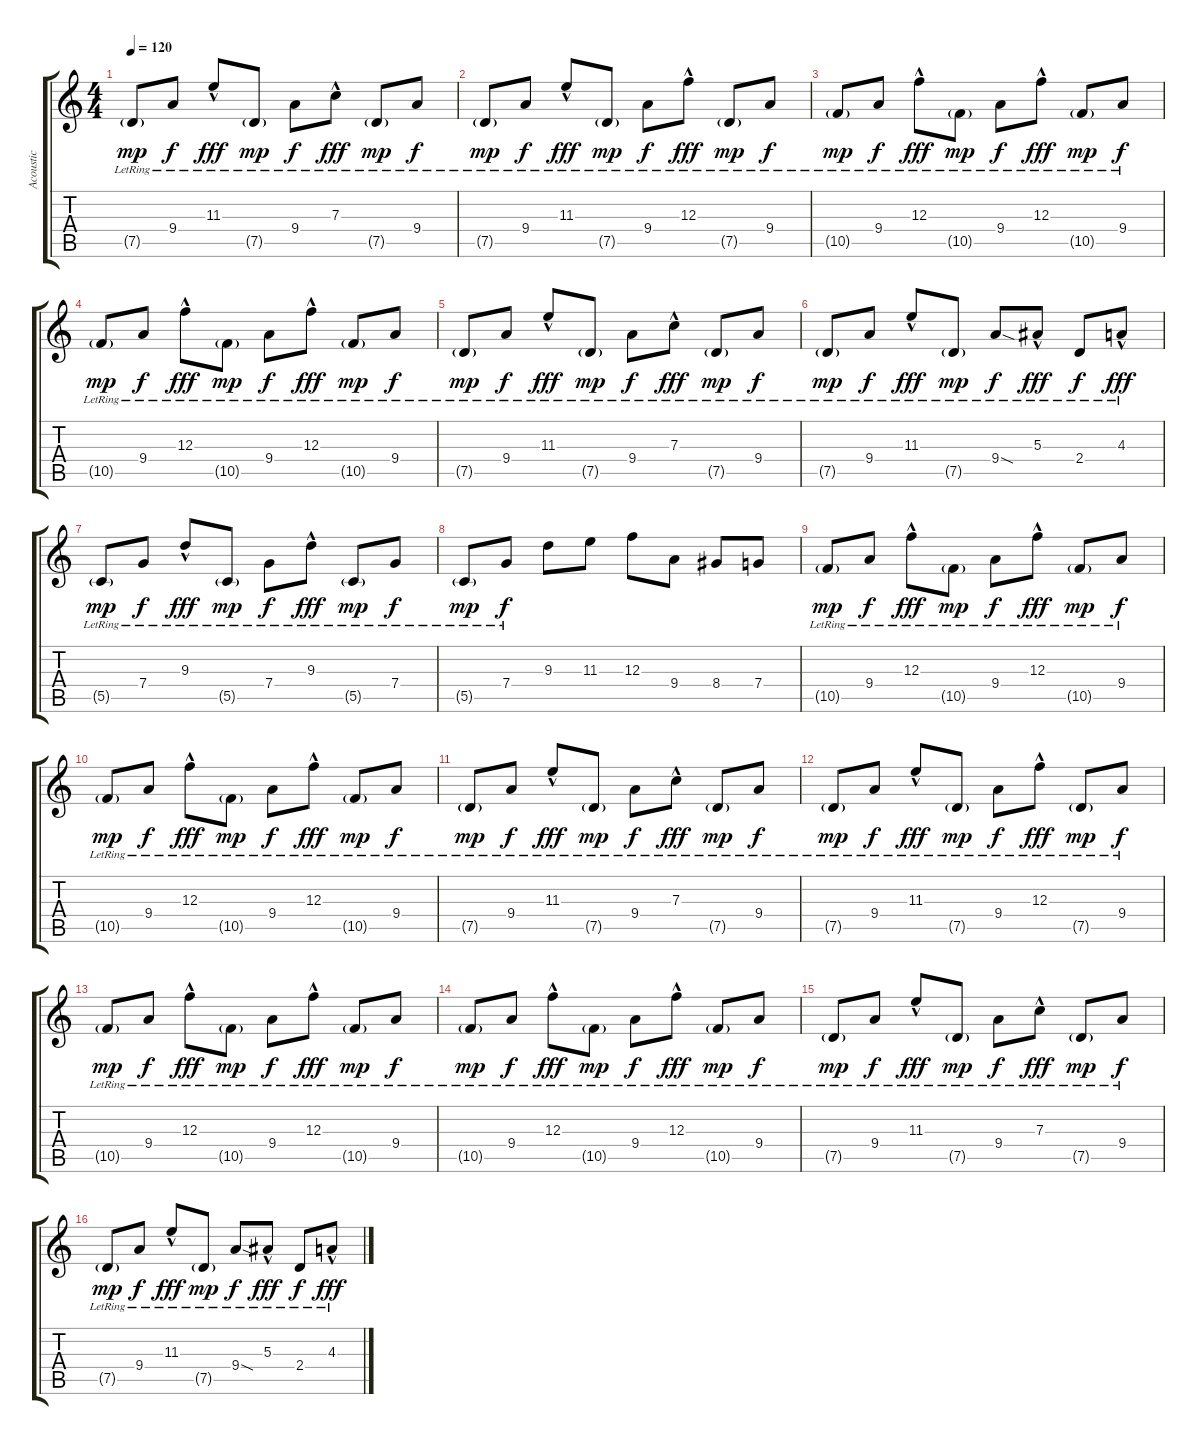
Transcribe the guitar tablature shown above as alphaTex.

\track ("Acoustic" "Acoustic") {instrument acousticguitarsteel}
\staff {score tabs}
\tuning (D4 A3 F3 C3 G2 D2) {hide}
\ts (4 4)
\tempo 120
\clef g2
\ks c
7.5{g lr}.8{dy mp} 9.4{lr}.8{dy f} 11.3{hac lr}.8{dy fff} 7.5{g lr}.8{dy mp} 9.4{lr}.8{dy f} 7.3{hac lr}.8{dy fff} 7.5{g lr}.8{dy mp} 9.4{lr}.8{dy f} |
7.5{g lr}.8{dy mp} 9.4{lr}.8{dy f} 11.3{hac lr}.8{dy fff} 7.5{g lr}.8{dy mp} 9.4{lr}.8{dy f} 12.3{hac lr}.8{dy fff} 7.5{g lr}.8{dy mp} 9.4{lr}.8{dy f} |
10.5{g lr}.8{dy mp} 9.4{lr}.8{dy f} 12.3{hac lr}.8{dy fff} 10.5{g lr}.8{dy mp} 9.4{lr}.8{dy f} 12.3{hac lr}.8{dy fff} 10.5{g lr}.8{dy mp} 9.4{lr}.8{dy f} |
10.5{g lr}.8{dy mp} 9.4{lr}.8{dy f} 12.3{hac lr}.8{dy fff} 10.5{g lr}.8{dy mp} 9.4{lr}.8{dy f} 12.3{hac lr}.8{dy fff} 10.5{g lr}.8{dy mp} 9.4{lr}.8{dy f} |
7.5{g lr}.8{dy mp} 9.4{lr}.8{dy f} 11.3{hac lr}.8{dy fff} 7.5{g lr}.8{dy mp} 9.4{lr}.8{dy f} 7.3{hac lr}.8{dy fff} 7.5{g lr}.8{dy mp} 9.4{lr}.8{dy f} |
7.5{g lr}.8{dy mp} 9.4{lr}.8{dy f} 11.3{hac lr}.8{dy fff} 7.5{g lr}.8{dy mp} 9.4{sod lr}.8{dy f} 5.3{hac lr}.8{dy fff} 2.4{lr}.8{dy f} 4.3{hac lr}.8{dy fff} |
5.5{g lr}.8{dy mp} 7.4{lr}.8{dy f} 9.3{hac lr}.8{dy fff} 5.5{g lr}.8{dy mp} 7.4{lr}.8{dy f} 9.3{hac lr}.8{dy fff} 5.5{g lr}.8{dy mp} 7.4{lr}.8{dy f} |
5.5{g lr}.8{dy mp} 7.4{lr}.8{dy f} 9.3.8 11.3.8 12.3.8 9.4.8 8.4.8 7.4.8 |
10.5{g lr}.8{dy mp} 9.4{lr}.8{dy f} 12.3{hac lr}.8{dy fff} 10.5{g lr}.8{dy mp} 9.4{lr}.8{dy f} 12.3{hac lr}.8{dy fff} 10.5{g lr}.8{dy mp} 9.4{lr}.8{dy f} |
10.5{g lr}.8{dy mp} 9.4{lr}.8{dy f} 12.3{hac lr}.8{dy fff} 10.5{g lr}.8{dy mp} 9.4{lr}.8{dy f} 12.3{hac lr}.8{dy fff} 10.5{g lr}.8{dy mp} 9.4{lr}.8{dy f} |
7.5{g lr}.8{dy mp} 9.4{lr}.8{dy f} 11.3{hac lr}.8{dy fff} 7.5{g lr}.8{dy mp} 9.4{lr}.8{dy f} 7.3{hac lr}.8{dy fff} 7.5{g lr}.8{dy mp} 9.4{lr}.8{dy f} |
7.5{g lr}.8{dy mp} 9.4{lr}.8{dy f} 11.3{hac lr}.8{dy fff} 7.5{g lr}.8{dy mp} 9.4{lr}.8{dy f} 12.3{hac lr}.8{dy fff} 7.5{g lr}.8{dy mp} 9.4{lr}.8{dy f} |
10.5{g lr}.8{dy mp} 9.4{lr}.8{dy f} 12.3{hac lr}.8{dy fff} 10.5{g lr}.8{dy mp} 9.4{lr}.8{dy f} 12.3{hac lr}.8{dy fff} 10.5{g lr}.8{dy mp} 9.4{lr}.8{dy f} |
10.5{g lr}.8{dy mp} 9.4{lr}.8{dy f} 12.3{hac lr}.8{dy fff} 10.5{g lr}.8{dy mp} 9.4{lr}.8{dy f} 12.3{hac lr}.8{dy fff} 10.5{g lr}.8{dy mp} 9.4{lr}.8{dy f} |
7.5{g lr}.8{dy mp} 9.4{lr}.8{dy f} 11.3{hac lr}.8{dy fff} 7.5{g lr}.8{dy mp} 9.4{lr}.8{dy f} 7.3{hac lr}.8{dy fff} 7.5{g lr}.8{dy mp} 9.4{lr}.8{dy f} |
7.5{g lr}.8{dy mp} 9.4{lr}.8{dy f} 11.3{hac lr}.8{dy fff} 7.5{g lr}.8{dy mp} 9.4{sod lr}.8{dy f} 5.3{hac lr}.8{dy fff} 2.4{lr}.8{dy f} 4.3{hac lr}.8{dy fff}
